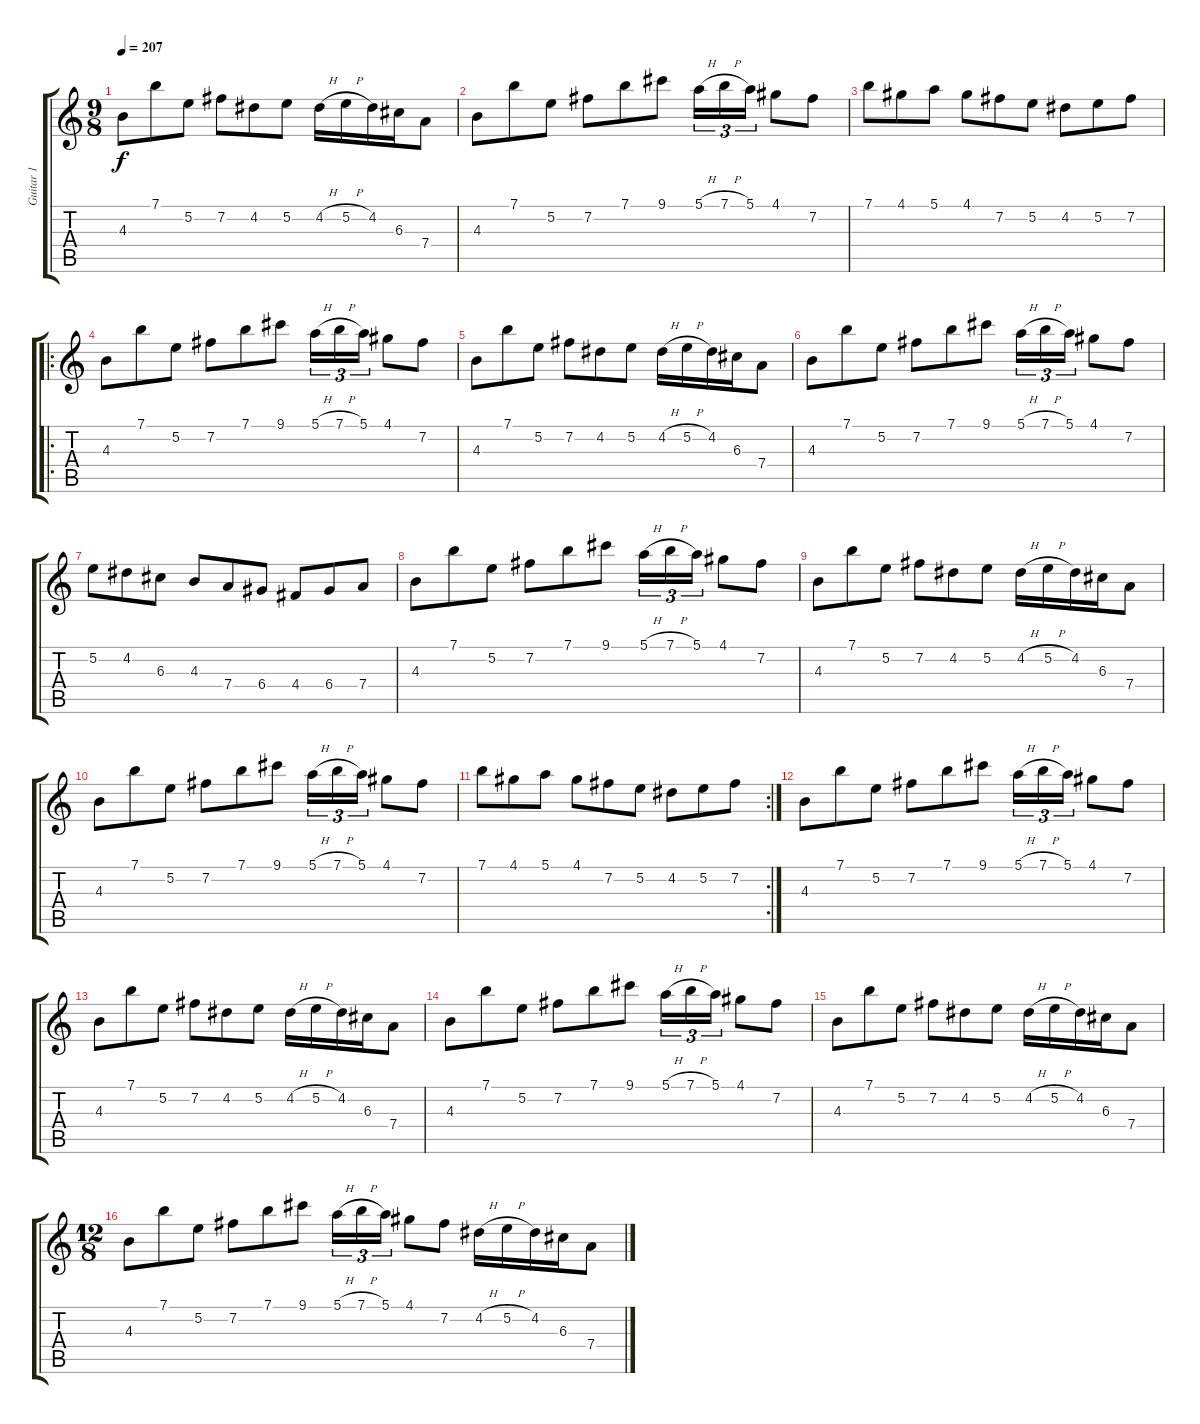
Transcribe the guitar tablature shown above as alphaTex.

\track ("Guitar 1" "Guitar 1") {instrument distortionguitar}
\staff {score tabs}
\tuning (E4 B3 G3 D3 A2 E2) {hide}
\ts (9 8)
\tempo 207
\clef g2
\ks c
4.3.8{dy f} 7.1.8 5.2.8 7.2.8 4.2.8 5.2.8 4.2{h}.16 5.2{h}.16 4.2.16 6.3.16 7.4.8 |
4.3.8 7.1.8 5.2.8 7.2.8 7.1.8 9.1.8 5.1{h}.16{tu (3 2)} 7.1{h}.16{tu (3 2)} 5.1.16{tu (3 2)} 4.1.8 7.2.8 |
7.1.8 4.1.8 5.1.8 4.1.8 7.2.8 5.2.8 4.2.8 5.2.8 7.2.8 |
\ro
4.3.8 7.1.8 5.2.8 7.2.8 7.1.8 9.1.8 5.1{h}.16{tu (3 2)} 7.1{h}.16{tu (3 2)} 5.1.16{tu (3 2)} 4.1.8 7.2.8 |
4.3.8 7.1.8 5.2.8 7.2.8 4.2.8 5.2.8 4.2{h}.16 5.2{h}.16 4.2.16 6.3.16 7.4.8 |
4.3.8 7.1.8 5.2.8 7.2.8 7.1.8 9.1.8 5.1{h}.16{tu (3 2)} 7.1{h}.16{tu (3 2)} 5.1.16{tu (3 2)} 4.1.8 7.2.8 |
5.2.8 4.2.8 6.3.8 4.3.8 7.4.8 6.4.8 4.4.8 6.4.8 7.4.8 |
4.3.8 7.1.8 5.2.8 7.2.8 7.1.8 9.1.8 5.1{h}.16{tu (3 2)} 7.1{h}.16{tu (3 2)} 5.1.16{tu (3 2)} 4.1.8 7.2.8 |
4.3.8 7.1.8 5.2.8 7.2.8 4.2.8 5.2.8 4.2{h}.16 5.2{h}.16 4.2.16 6.3.16 7.4.8 |
4.3.8 7.1.8 5.2.8 7.2.8 7.1.8 9.1.8 5.1{h}.16{tu (3 2)} 7.1{h}.16{tu (3 2)} 5.1.16{tu (3 2)} 4.1.8 7.2.8 |
\rc 2
7.1.8 4.1.8 5.1.8 4.1.8 7.2.8 5.2.8 4.2.8 5.2.8 7.2.8 |
4.3.8 7.1.8 5.2.8 7.2.8 7.1.8 9.1.8 5.1{h}.16{tu (3 2)} 7.1{h}.16{tu (3 2)} 5.1.16{tu (3 2)} 4.1.8 7.2.8 |
4.3.8 7.1.8 5.2.8 7.2.8 4.2.8 5.2.8 4.2{h}.16 5.2{h}.16 4.2.16 6.3.16 7.4.8 |
4.3.8 7.1.8 5.2.8 7.2.8 7.1.8 9.1.8 5.1{h}.16{tu (3 2)} 7.1{h}.16{tu (3 2)} 5.1.16{tu (3 2)} 4.1.8 7.2.8 |
4.3.8 7.1.8 5.2.8 7.2.8 4.2.8 5.2.8 4.2{h}.16 5.2{h}.16 4.2.16 6.3.16 7.4.8 |
\ts (12 8)
4.3.8 7.1.8 5.2.8 7.2.8 7.1.8 9.1.8 5.1{h}.16{tu (3 2)} 7.1{h}.16{tu (3 2)} 5.1.16{tu (3 2)} 4.1.8 7.2.8 4.2{h}.16 5.2{h}.16 4.2.16 6.3.16 7.4.8
